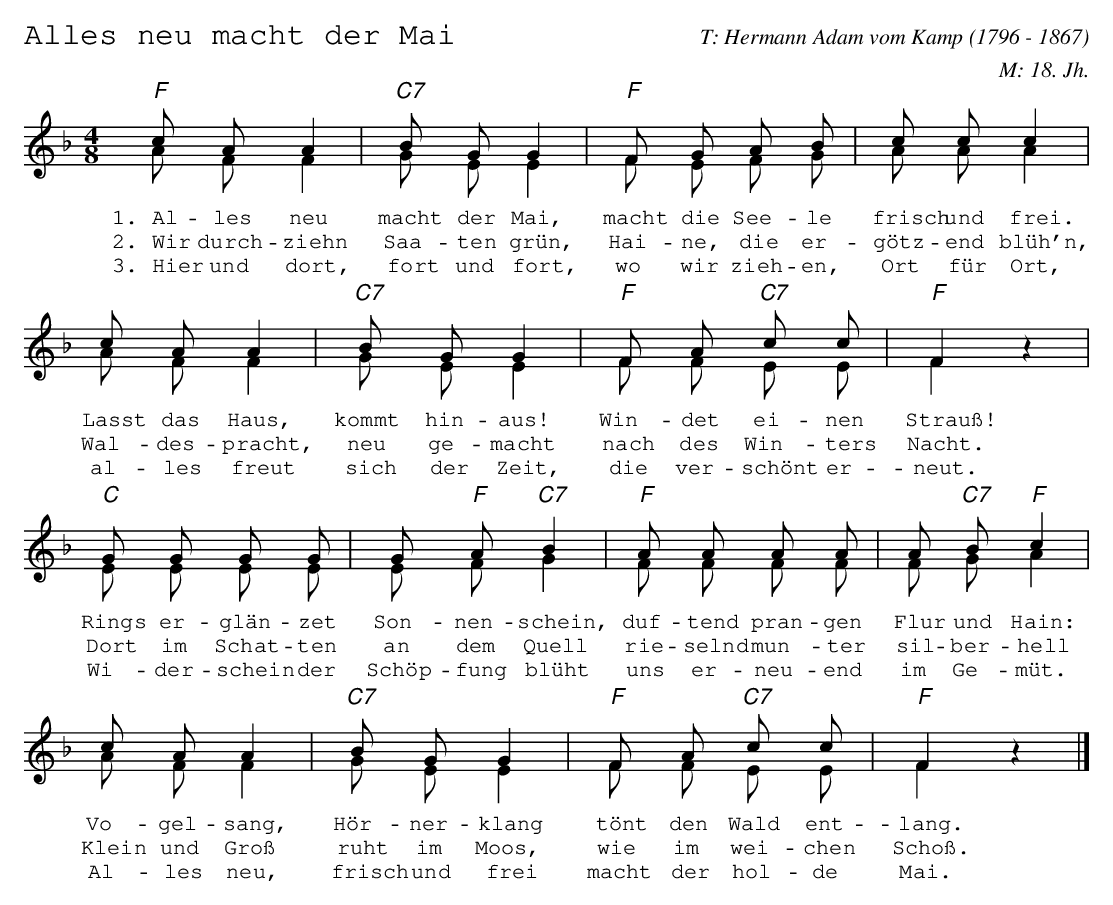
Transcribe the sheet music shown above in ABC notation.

X:1
T:Alles neu macht der Mai
C:T: Hermann Adam vom Kamp (1796 - 1867)
C:M: 18. Jh.
%%score (A 1 2)
M:4/8
L:1/8
Q:1/4=120
K:F
V:A
"F"x4|"C7"x4|"F"x4|x4|
x4|"C7"x4|"F"x2"C7"x2|"F"x4|
"C"x4|x"F"x"C7"x2|"F"x4|x"C7"x"F"x2|
x4|"C7"x4|"F"x2"C7"x2|"F"x4|]
V:1
c AA2|B GG2|F G A B|c c c2|
w:1.~Al-les neu macht der Mai, macht die See-le frisch und frei.
w:2.~Wir durch-ziehn Saa-ten grün, Hai-ne, die er-götz-end blüh'n,
w:3.~Hier und dort, fort und fort, wo wir zieh-en, Ort für Ort,
c AA2|B GG2|F A c c|F2z2|
w:Lasst das Haus, kommt hin-aus! Win-det ei-nen Strauß!
w:Wal-des-pracht, neu ge-macht nach des Win-ters Nacht.
w:al-les freut sich der Zeit, die ver-schönt er-neut.
G G G G|G A B2|A A A A|A B c2|
w:Rings er-glän-zet Son-nen-schein, duf-tend pran-gen Flur und Hain:
w:Dort im Schat-ten an dem Quell rie-selnd mun-ter sil-ber-hell
w:Wi-der-schein der Schöp-fung blüht uns er-neu-end im Ge-müt.
c AA2|B GG2|F A c c|F2z2|]
w:Vo-gel-sang, Hör-ner-klang tönt den Wald ent-lang.
w:Klein und Groß ruht im Moos, wie im wei-chen Schoß.
w:Al-les neu, frisch und frei macht der hol-de Mai.
V:2
A FF2|G EE2|F E F G|A A A2|
A FF2|G EE2|F F E E|F2z2|
E E E E|E F G2|F F F F|F G A2|
A FF2|G EE2|F F E E|F2z2|]
